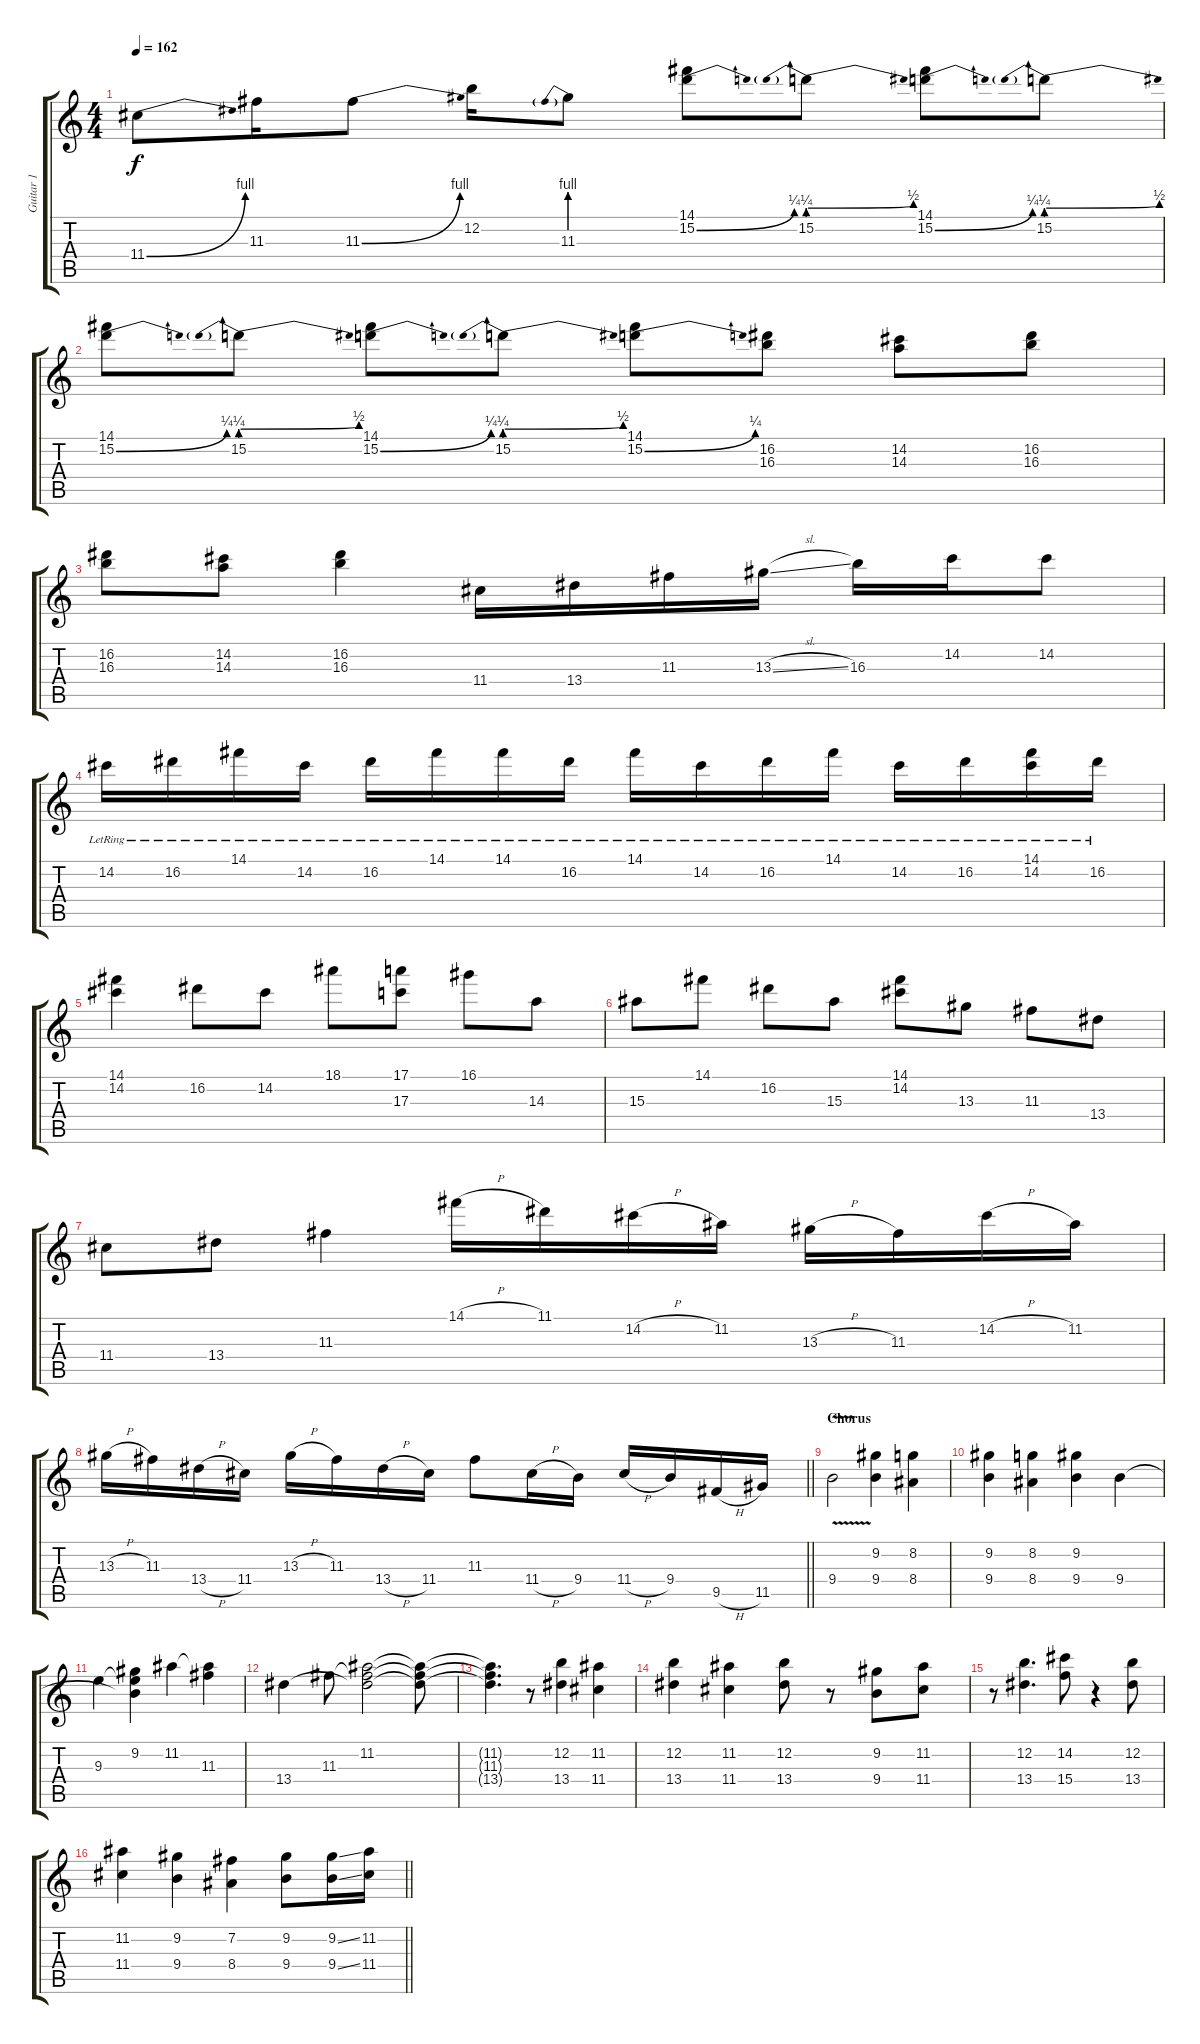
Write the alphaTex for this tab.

\track ("Guitar 1" "Guitar 1") {instrument distortionguitar}
\staff {score tabs}
\tuning (E4 B3 G3 D3 A2 E2) {hide}
\ts (4 4)
\tempo 162
\clef g2
\ks c
11.4{be (bend 0 0 60 4)}.8{dy f} 11.3.16 11.3{be (bend 0 0 60 4)}.8 12.2.16 11.3{be (prebend 0 4 60 4)}.8 (14.1 15.2{be (bend 0 0 60 1)}).8 15.2{be (prebendbend 0 1 60 2)}.8 (14.1 15.2{be (bend 0 0 60 1)}).8 15.2{be (prebendbend 0 1 60 2)}.8 |
(14.1 15.2{be (bend 0 0 60 1)}).8 15.2{be (prebendbend 0 1 60 2)}.8 (14.1 15.2{be (bend 0 0 60 1)}).8 15.2{be (prebendbend 0 1 60 2)}.8 (14.1 15.2{be (bend 0 0 60 1)}).8 (16.2 16.3).8 (14.2 14.3).8 (16.2 16.3).8 |
(16.2 16.3).8 (14.2 14.3).8 (16.2 16.3).4 11.4.16 13.4.16 11.3.16 13.3{sl}.16 16.3.16 14.2.16 14.2.8 |
14.2{lr}.16 16.2{lr}.16 14.1{lr}.16 14.2{lr}.16 16.2{lr}.16 14.1{lr}.16 14.1{lr}.16 16.2{lr}.16 14.1{lr}.16 14.2{lr}.16 16.2{lr}.16 14.1{lr}.16 14.2{lr}.16 16.2{lr}.16 (14.1{lr} 14.2{lr}).16 16.2{lr}.16 |
(14.1 14.2).4 16.2.8 14.2.8 18.1.8 (17.1 17.3).8 16.1.8 14.3.8 |
15.3.8 14.1.8 16.2.8 15.3.8 (14.1 14.2).8 13.3.8 11.3.8 13.4.8 |
11.4.8 13.4.8 11.3.4 14.1{h}.16 11.1.16 14.2{h}.16 11.2.16 13.3{h}.16 11.3.16 14.2{h}.16 11.2.16 |
\barLineRight lightlight
13.3{h}.16 11.3.16 13.4{h}.16 11.4.16 13.3{h}.16 11.3.16 13.4{h}.16 11.4.16 11.3.8 11.4{h}.16 9.4.16 11.4{h}.16 9.4.16 9.5{h}.16 11.5.16 |
\section ("" "Chorus")
9.4{v}.2 (9.2 9.4).4 (8.2 8.4).4 |
(9.2 9.4).4 (8.2 8.4).4 (9.2 9.4).4 9.4.4 |
9.3.4 (9.2 9.3{t} 9.4{t}).4 11.2.4 (11.2{t} 11.3).4 |
13.4.4 11.3.8 (11.2 11.3{t} 13.4{t}).2 (11.2{t} 11.3{t} 13.4{t}).8 |
(11.2{t} 11.3{t} 13.4{t}).4{d} r.8 (12.2 13.4).4 (11.2 11.4).4 |
(12.2 13.4).4 (11.2 11.4).4 (12.2 13.4).8 r.8 (9.2 9.4).8 (11.2 11.4).8 |
r.8 (12.2 13.4).4{d} (14.2 15.4).8 r.4 (12.2 13.4).8 |
\barLineRight lightlight
(11.2 11.4).4 (9.2 9.4).4 (7.2 8.4).4 (9.2 9.4).8 (9.2{ss} 9.4{ss}).16 (11.2 11.4).16
